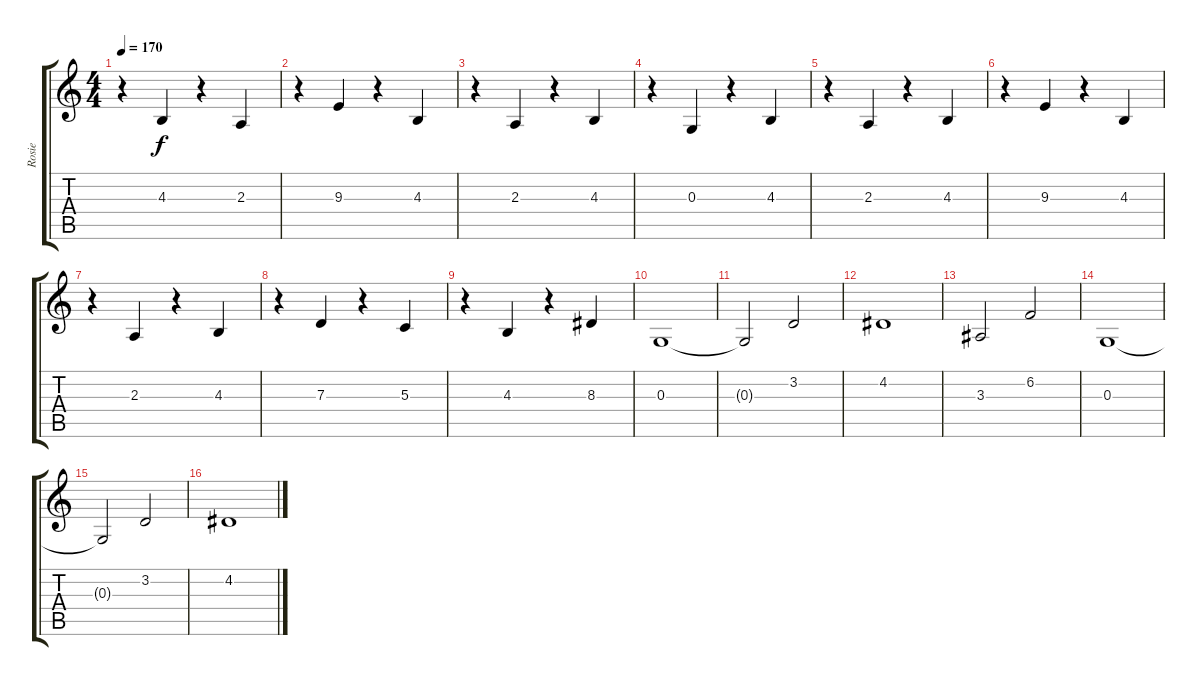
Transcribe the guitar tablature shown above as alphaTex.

\track ("Rosie" "Rosie") {instrument choiraahs}
\staff {score tabs}
\tuning (E4 B3 G3 D3 A2 D2) {hide}
\ts (4 4)
\tempo 170
\clef g2
\ks c
r.4{dy f} 4.3.4 r.4 2.3.4 |
r.4 9.3.4 r.4 4.3.4 |
r.4 2.3.4 r.4 4.3.4 |
r.4 0.3.4 r.4 4.3.4 |
r.4 2.3.4 r.4 4.3.4 |
r.4 9.3.4 r.4 4.3.4 |
r.4 2.3.4 r.4 4.3.4 |
r.4 7.3.4 r.4 5.3.4 |
r.4 4.3.4 r.4 8.3.4 |
0.3.1 |
0.3{t}.2 3.2.2 |
4.2.1 |
3.3.2 6.2.2 |
0.3.1 |
0.3{t}.2 3.2.2 |
4.2.1
